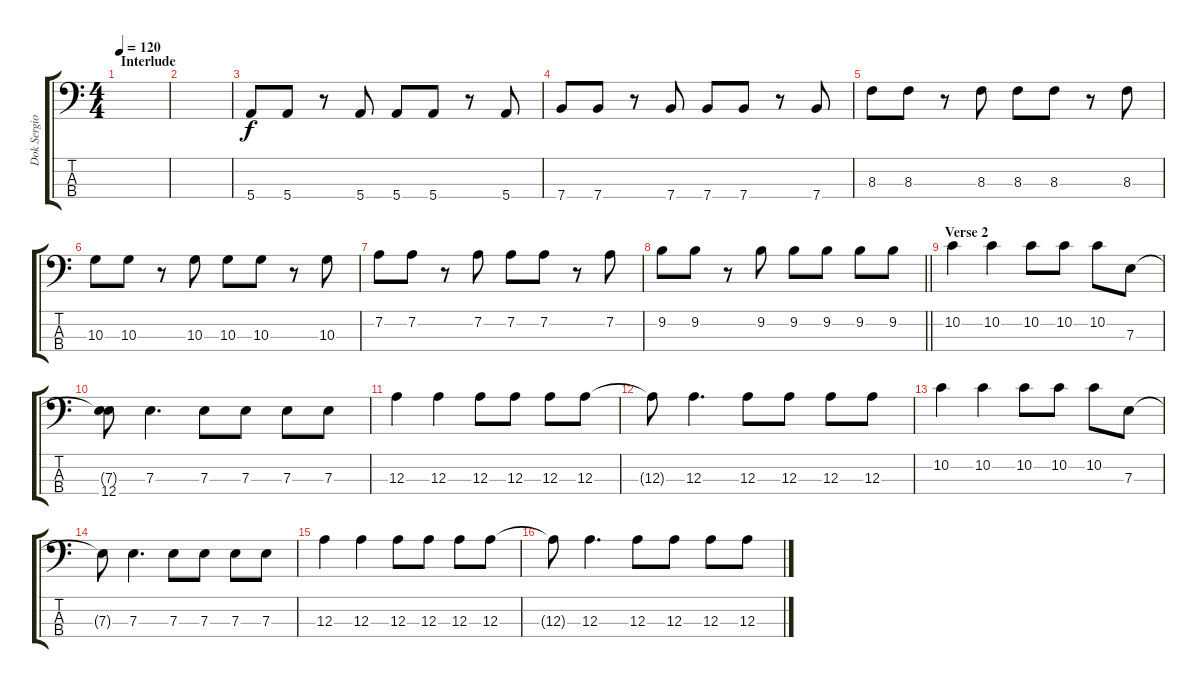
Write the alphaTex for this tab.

\track ("Dok Sergio/Bass" "Dok Sergio") {instrument electricbassfinger}
\staff {score tabs}
\tuning (G2 D2 A1 E1) {hide}
\ts (4 4)
\section ("" "Interlude")
\tempo 120
\clef f4
\ks c
|
|
5.4.8 5.4.8 r.8 5.4.8 5.4.8 5.4.8 r.8 5.4.8 |
7.4.8 7.4.8 r.8 7.4.8 7.4.8 7.4.8 r.8 7.4.8 |
8.3.8 8.3.8 r.8 8.3.8 8.3.8 8.3.8 r.8 8.3.8 |
10.3.8 10.3.8 r.8 10.3.8 10.3.8 10.3.8 r.8 10.3.8 |
7.2.8 7.2.8 r.8 7.2.8 7.2.8 7.2.8 r.8 7.2.8 |
\barLineRight lightlight
9.2.8 9.2.8 r.8 9.2.8 9.2.8 9.2.8 9.2.8 9.2.8 |
\section ("" "Verse 2")
10.2.4 10.2.4 10.2.8 10.2.8 10.2.8 7.3.8 |
(7.3{t} 12.4).8 7.3.4{d} 7.3.8 7.3.8 7.3.8 7.3.8 |
12.3.4 12.3.4 12.3.8 12.3.8 12.3.8 12.3.8 |
12.3{t}.8 12.3.4{d} 12.3.8 12.3.8 12.3.8 12.3.8 |
10.2.4 10.2.4 10.2.8 10.2.8 10.2.8 7.3.8 |
7.3{t}.8 7.3.4{d} 7.3.8 7.3.8 7.3.8 7.3.8 |
12.3.4 12.3.4 12.3.8 12.3.8 12.3.8 12.3.8 |
12.3{t}.8 12.3.4{d} 12.3.8 12.3.8 12.3.8 12.3.8
